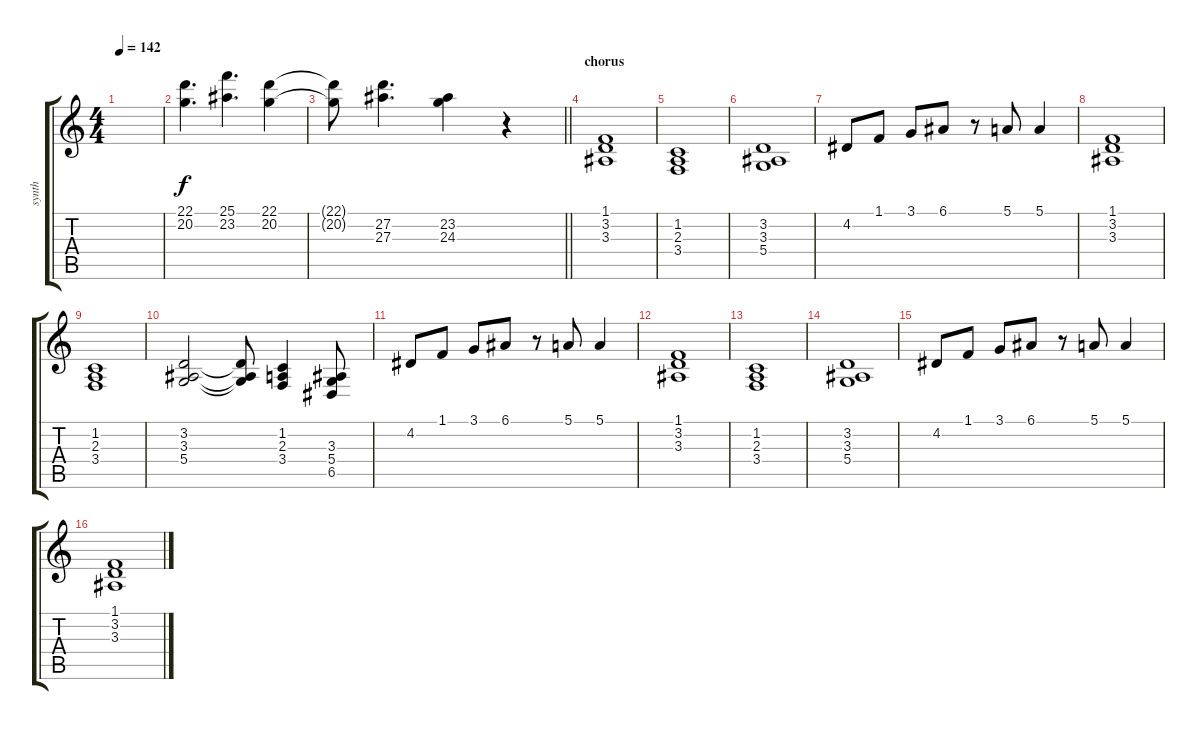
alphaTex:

\track ("synth" "synth") {instrument stringensemble1}
\staff {score tabs}
\tuning (E4 B3 G3 D3 A2 D2) {hide}
\ts (4 4)
\tempo 142
\clef g2
\ks c
|
(22.1 20.2).4{d volume 11 instrument stringensemble1} (25.1 23.2).4{d} (22.1 20.2).4 |
\barLineRight lightlight
(22.1{t} 20.2{t}).8 (27.2 27.3).4{d} (23.2 24.3).4 r.4 |
\section ("" "chorus")
(1.1 3.2 3.3).1{volume 11 instrument synthstrings1} |
(1.2 2.3 3.4).1 |
(3.2 3.3 5.4).1 |
4.2.8 1.1.8 3.1.8 6.1.8 r.8 5.1.8 5.1.4 |
(1.1 3.2 3.3).1 |
(1.2 2.3 3.4).1 |
(3.2 3.3 5.4).2 (3.2{t} 3.3{t} 5.4{t}).8 (1.2 2.3 3.4).4 (3.3 5.4 6.5).8 |
4.2.8 1.1.8 3.1.8 6.1.8 r.8 5.1.8 5.1.4 |
(1.1 3.2 3.3).1{instrument synthstrings1} |
(1.2 2.3 3.4).1 |
(3.2 3.3 5.4).1 |
4.2.8 1.1.8 3.1.8 6.1.8 r.8 5.1.8 5.1.4 |
(1.1 3.2 3.3).1{instrument synthstrings1}
